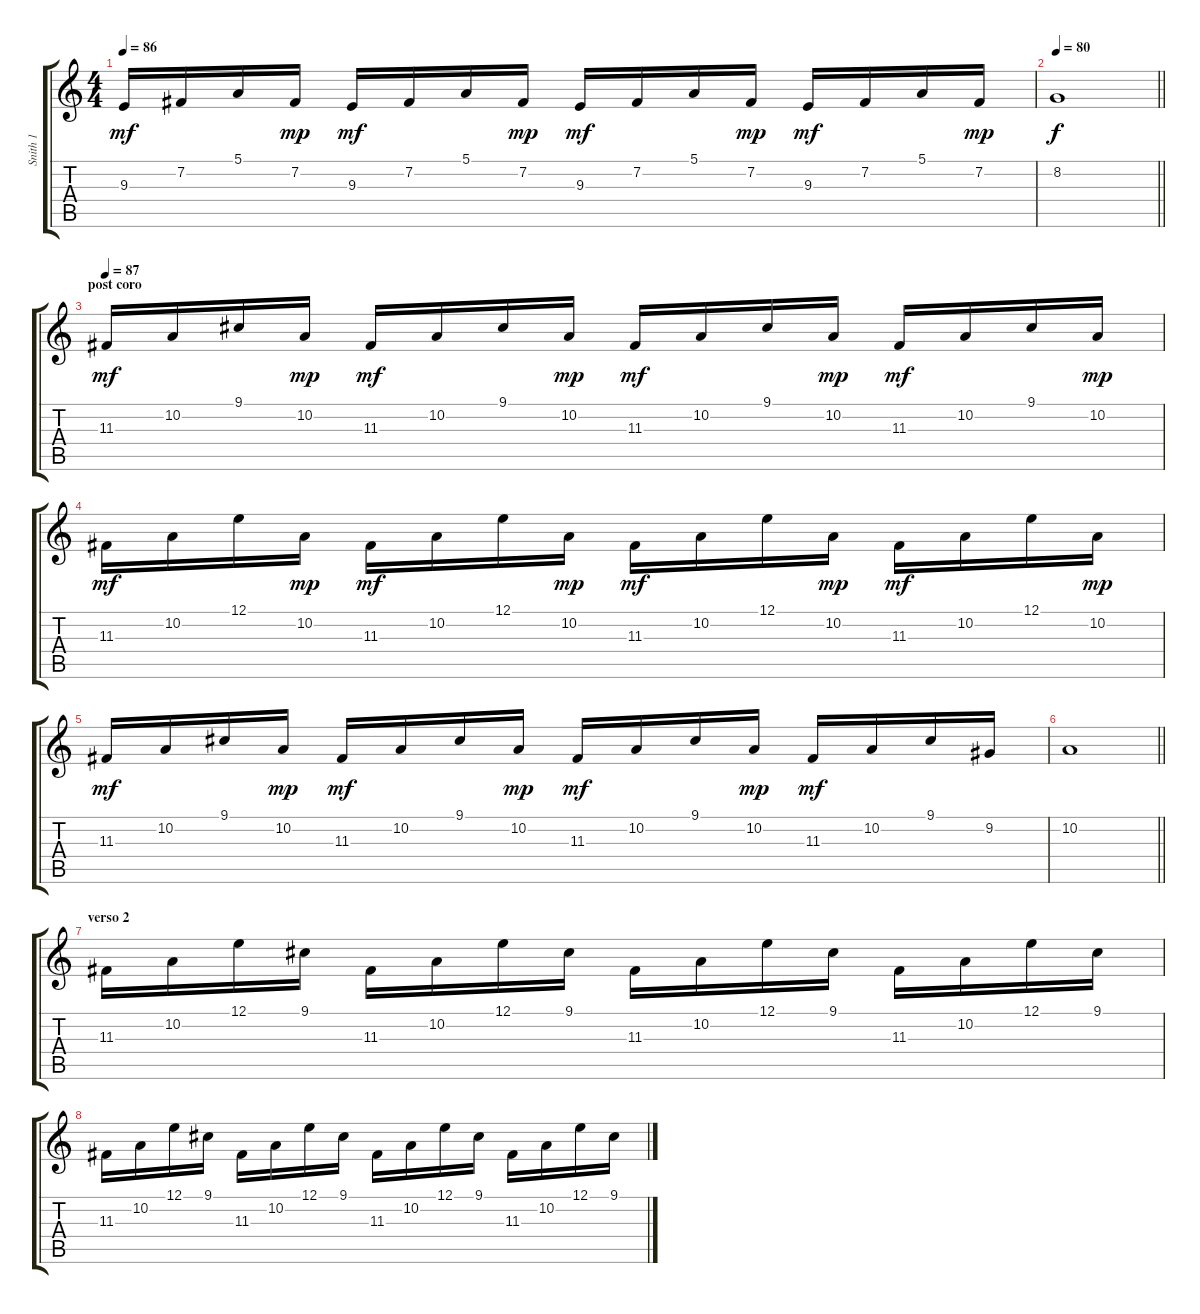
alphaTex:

\track ("Snith 1" "Snith 1") {instrument pad1newage}
\staff {score tabs}
\tuning (E4 B3 G3 D3 A2 E2) {hide}
\ts (4 4)
\tempo 86
\clef g2
\ks c
9.3.16{dy mf} 7.2.16 5.1.16 7.2.16{dy mp} 9.3.16{dy mf} 7.2.16 5.1.16 7.2.16{dy mp} 9.3.16{dy mf} 7.2.16 5.1.16 7.2.16{dy mp} 9.3.16{dy mf} 7.2.16 5.1.16 7.2.16{dy mp} |
\tempo 80
\barLineRight lightlight
8.2.1{dy f} |
\section ("" "post coro")
\tempo 87
11.3.16{dy mf} 10.2.16 9.1.16 10.2.16{dy mp} 11.3.16{dy mf} 10.2.16 9.1.16 10.2.16{dy mp} 11.3.16{dy mf} 10.2.16 9.1.16 10.2.16{dy mp} 11.3.16{dy mf} 10.2.16 9.1.16 10.2.16{dy mp} |
11.3.16{dy mf} 10.2.16 12.1.16 10.2.16{dy mp} 11.3.16{dy mf} 10.2.16 12.1.16 10.2.16{dy mp} 11.3.16{dy mf} 10.2.16 12.1.16 10.2.16{dy mp} 11.3.16{dy mf} 10.2.16 12.1.16 10.2.16{dy mp} |
11.3.16{dy mf} 10.2.16 9.1.16 10.2.16{dy mp} 11.3.16{dy mf} 10.2.16 9.1.16 10.2.16{dy mp} 11.3.16{dy mf} 10.2.16 9.1.16 10.2.16{dy mp} 11.3.16{dy mf} 10.2.16 9.1.16 9.2.16 |
\barLineRight lightlight
10.2.1 |
\section ("" "verso 2")
11.3.16 10.2.16 12.1.16 9.1.16 11.3.16 10.2.16 12.1.16 9.1.16 11.3.16 10.2.16 12.1.16 9.1.16 11.3.16 10.2.16 12.1.16 9.1.16 |
11.3.16 10.2.16 12.1.16 9.1.16 11.3.16 10.2.16 12.1.16 9.1.16 11.3.16 10.2.16 12.1.16 9.1.16 11.3.16 10.2.16 12.1.16 9.1.16
